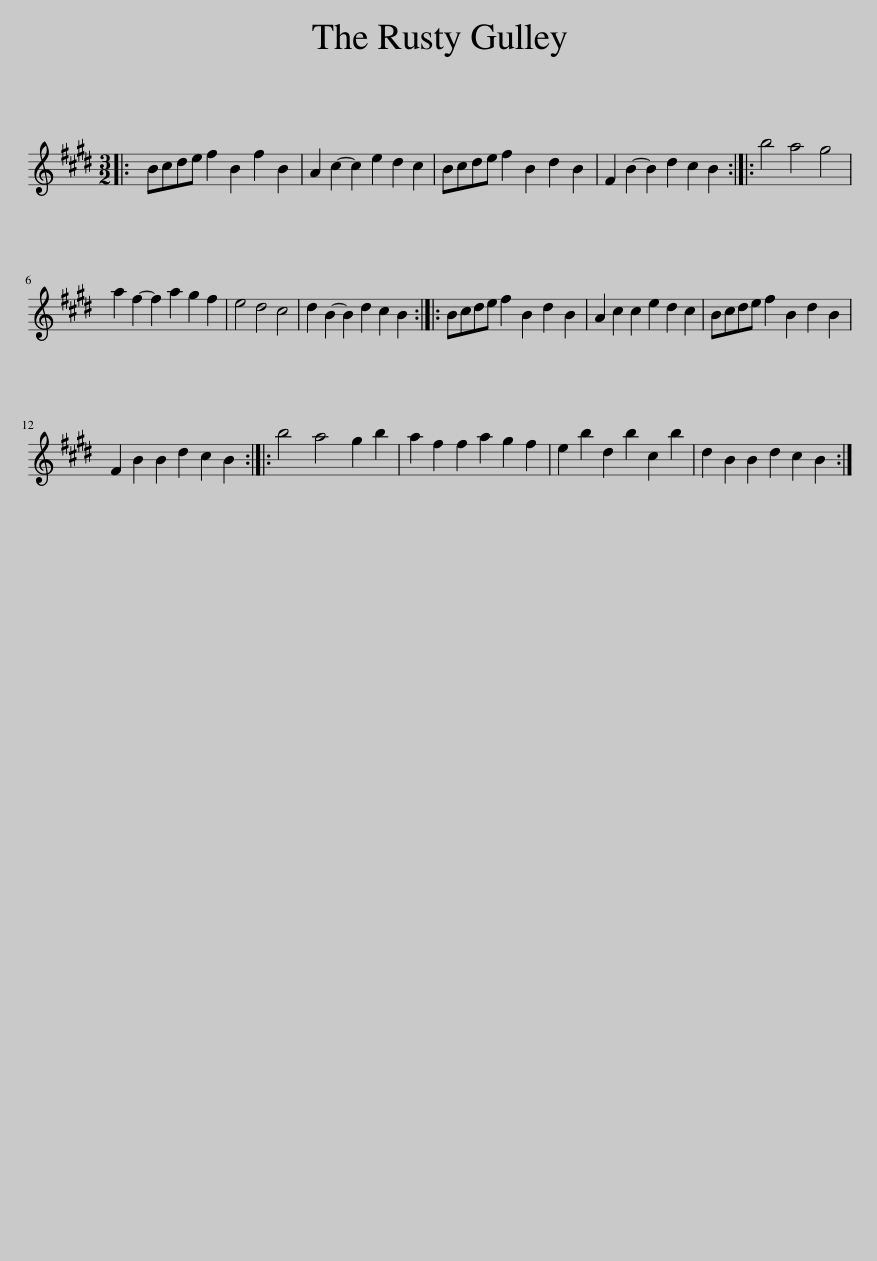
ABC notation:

X:1
L:1/8
M:3/2
I:linebreak $
K:E
V:1 treble
V:1
|: Bcde f2 B2 f2 B2 | A2 c2- c2 e2 d2 c2 | Bcde f2 B2 d2 B2 | F2 B2- B2 d2 c2 B2 :: b4 a4 g4 |$ %5
 a2 f2- f2 a2 g2 f2 | e4 d4 c4 | d2 B2- B2 d2 c2 B2 :: Bcde f2 B2 d2 B2 | A2 c2 c2 e2 d2 c2 | %10
 Bcde f2 B2 d2 B2 |$ F2 B2 B2 d2 c2 B2 :: b4 a4 g2 b2 | a2 f2 f2 a2 g2 f2 | e2 b2 d2 b2 c2 b2 | %15
 d2 B2 B2 d2 c2 B2 :| %16
